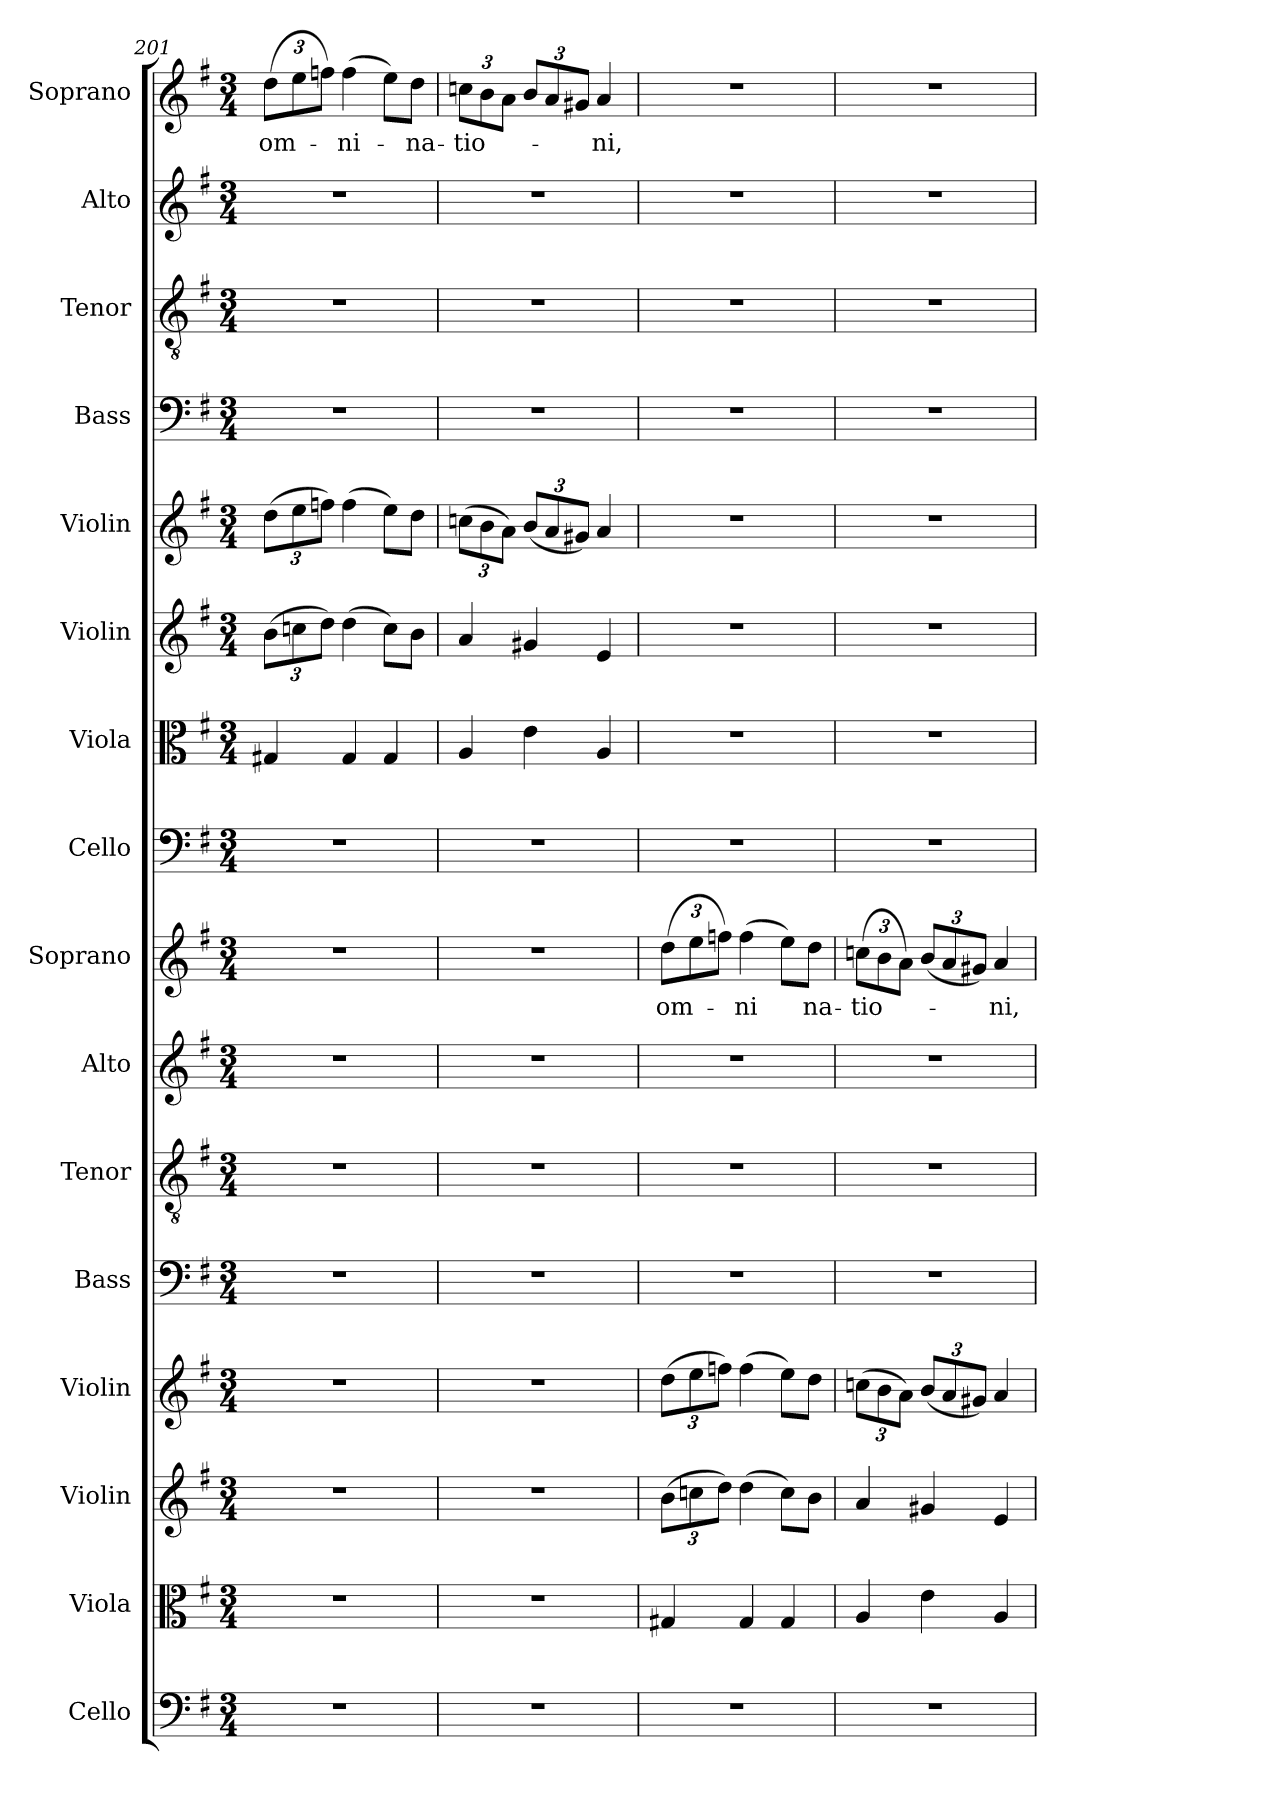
**kern	**kern	**kern	**kern	**kern	**kern	**kern	**kern	**text	**kern	**kern	**kern	**kern	**kern	**kern	**kern	**kern	**text
*part16	*part15	*part14	*part13	*part12	*part11	*part10	*part9	*part9	*part8	*part7	*part6	*part5	*part4	*part3	*part2	*part1	*part1
*staff16	*staff15	*staff14	*staff13	*staff12	*staff11	*staff10	*staff9	*staff9	*staff8	*staff7	*staff6	*staff5	*staff4	*staff3	*staff2	*staff1	*staff1
*I"Cello	*I"Viola	*I"Violin	*I"Violin	*I"Bass	*I"Tenor	*I"Alto	*I"Soprano	*	*I"Cello	*I"Viola	*I"Violin	*I"Violin	*I"Bass	*I"Tenor	*I"Alto	*I"Soprano	*
*	*I'Vla.	*I'Vln.	*I'Vln.	*I'B	*I'T	*I'A	*I'S	*	*	*I'Vla.	*I'Vln.	*I'Vln.	*I'B	*I'T	*I'A	*I'S	*
!!LO:LB:g=z
*clefF4	*clefC3	*clefG2	*clefG2	*clefF4	*clefGv2	*clefG2	*clefG2	*	*clefF4	*clefC3	*clefG2	*clefG2	*clefF4	*clefGv2	*clefG2	*clefG2	*
*k[f#]	*k[f#]	*k[f#]	*k[f#]	*k[f#]	*k[f#]	*k[f#]	*k[f#]	*	*k[f#]	*k[f#]	*k[f#]	*k[f#]	*k[f#]	*k[f#]	*k[f#]	*k[f#]	*
*e:	*e:	*e:	*e:	*e:	*e:	*e:	*e:	*	*e:	*e:	*e:	*e:	*e:	*e:	*e:	*e:	*
*M3/4	*M3/4	*M3/4	*M3/4	*M3/4	*M3/4	*M3/4	*M3/4	*	*M3/4	*M3/4	*M3/4	*M3/4	*M3/4	*M3/4	*M3/4	*M3/4	*
=201	=201	=201	=201	=201	=201	=201	=201	=201	=201	=201	=201	=201	=201	=201	=201	=201	=201
!	!	!	!	!	!	!	!	!	!	!	!	!	!	!	!	!	!LO:LY:b
2.r	2.r	2.r	2.r	2.r	2.r	2.r	2.r	.	2.r	4G#X/	(>12b\L	(>12dd\L	2.r	2.r	2.r	(>12dd\L	om-
.	.	.	.	.	.	.	.	.	.	.	12ccn\	12ee\	.	.	.	12ee\	.
.	.	.	.	.	.	.	.	.	.	.	12dd\J)	12ffn\J)	.	.	.	12ffn\J)	.
!	!	!	!	!	!	!	!	!	!	!	!	!	!	!	!	!	!LO:LY:b
.	.	.	.	.	.	.	.	.	.	4G#/	(>4dd\	(>4ff\	.	.	.	(>4ff\	-ni-
.	.	.	.	.	.	.	.	.	.	4G#/	8cc\L)	8ee\L)	.	.	.	8ee\L)	.
!	!	!	!	!	!	!	!	!	!	!	!	!	!	!	!	!	!LO:LY:b
.	.	.	.	.	.	.	.	.	.	.	8b\J	8dd\J	.	.	.	8dd\J	-na-
=202	=202	=202	=202	=202	=202	=202	=202	=202	=202	=202	=202	=202	=202	=202	=202	=202	=202
!	!	!	!	!	!	!	!	!	!	!	!	!	!	!	!	!	!LO:LY:b
2.r	2.r	2.r	2.r	2.r	2.r	2.r	2.r	.	2.r	4A/	4a/	(>12ccn\L	2.r	2.r	2.r	12ccn\L	-tio-
.	.	.	.	.	.	.	.	.	.	.	.	12b\	.	.	.	12b\	.
.	.	.	.	.	.	.	.	.	.	.	.	12a\J)	.	.	.	12a\J	.
.	.	.	.	.	.	.	.	.	.	4e\	4g#X/	(<12b/L	.	.	.	12b/L	.
.	.	.	.	.	.	.	.	.	.	.	.	12a/	.	.	.	12a/	.
.	.	.	.	.	.	.	.	.	.	.	.	12g#X/J)	.	.	.	12g#X/J	.
!	!	!	!	!	!	!	!	!	!	!	!	!	!	!	!	!	!LO:LY:b
.	.	.	.	.	.	.	.	.	.	4A/	4e/	4a/	.	.	.	4a/	-ni,
=203	=203	=203	=203	=203	=203	=203	=203	=203	=203	=203	=203	=203	=203	=203	=203	=203	=203
!	!	!	!	!	!	!	!	!LO:LY:b	!	!	!	!	!	!	!	!	!
2.r	4G#X/	(>12b\L	(>12dd\L	2.r	2.r	2.r	(>12dd\L	om-	2.r	2.r	2.r	2.r	2.r	2.r	2.r	2.r	.
.	.	12ccn\	12ee\	.	.	.	12ee\	.	.	.	.	.	.	.	.	.	.
.	.	12dd\J)	12ffn\J)	.	.	.	12ffn\J)	.	.	.	.	.	.	.	.	.	.
!	!	!	!	!	!	!	!	!LO:LY:b	!	!	!	!	!	!	!	!	!
.	4G#/	(>4dd\	(>4ff\	.	.	.	(>4ff\	-ni	.	.	.	.	.	.	.	.	.
.	4G#/	8cc\L)	8ee\L)	.	.	.	8ee\L)	.	.	.	.	.	.	.	.	.	.
!	!	!	!	!	!	!	!	!LO:LY:b	!	!	!	!	!	!	!	!	!
.	.	8b\J	8dd\J	.	.	.	8dd\J	na-	.	.	.	.	.	.	.	.	.
=204	=204	=204	=204	=204	=204	=204	=204	=204	=204	=204	=204	=204	=204	=204	=204	=204	=204
!	!	!	!	!	!	!	!	!LO:LY:b	!	!	!	!	!	!	!	!	!
2.r	4A/	4a/	(>12ccn\L	2.r	2.r	2.r	(>12ccn\L	-tio-	2.r	2.r	2.r	2.r	2.r	2.r	2.r	2.r	.
.	.	.	12b\	.	.	.	12b\	.	.	.	.	.	.	.	.	.	.
.	.	.	12a\J)	.	.	.	12a\J)	.	.	.	.	.	.	.	.	.	.
.	4e\	4g#X/	(<12b/L	.	.	.	(<12b/L	.	.	.	.	.	.	.	.	.	.
.	.	.	12a/	.	.	.	12a/	.	.	.	.	.	.	.	.	.	.
.	.	.	12g#X/J)	.	.	.	12g#X/J)	.	.	.	.	.	.	.	.	.	.
!	!	!	!	!	!	!	!	!LO:LY:b	!	!	!	!	!	!	!	!	!
.	4A/	4e/	4a/	.	.	.	4a/	-ni,	.	.	.	.	.	.	.	.	.
=	=	=	=	=	=	=	=	=	=	=	=	=	=	=	=	=	=
*-	*-	*-	*-	*-	*-	*-	*-	*-	*-	*-	*-	*-	*-	*-	*-	*-	*-
